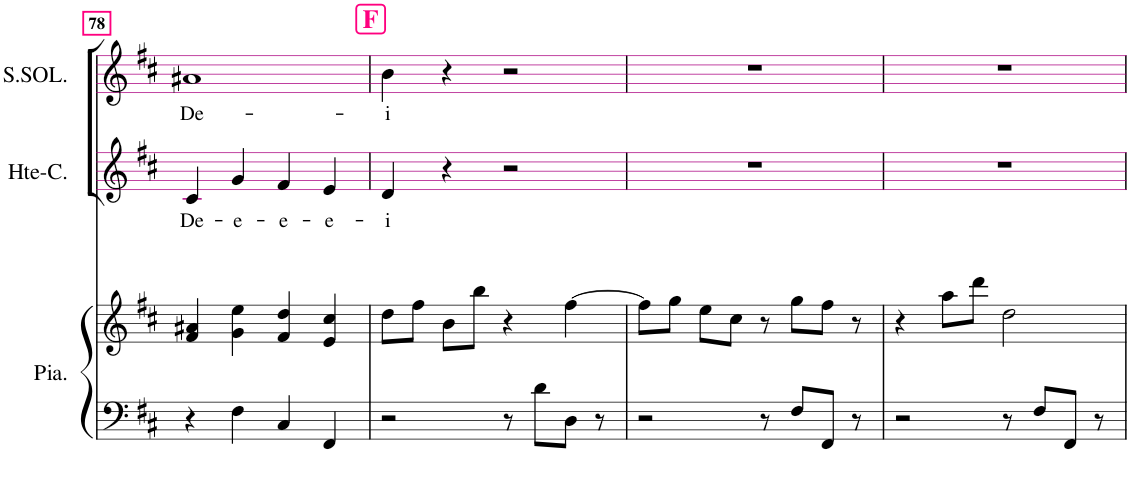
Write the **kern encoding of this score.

**kern	**kern	**kern	**text	**kern	**text
*part3	*part3	*part2	*part2	*part1	*part1
*staff4	*staff3	*staff2	*staff2	*staff1	*staff1
*I"Piano	*	*I"Hte-Contre	*	*I"Soprano Sol.	*
*I'Pia.	*	*I'Hte-C.	*	*I'S.SOL.	*
!!LO:PB:g=z
*clefF4	*clefG2	*clefG2	*	*clefG2	*
*k[f#c#]	*k[f#c#]	*k[f#c#]	*	*k[f#c#]	*
*M4/4	*M4/4	*M4/4	*	*M4/4	*
=78	=78	=78	=78	=78	=78
!	!	!	!LO:LY:b	!	!LO:LY:b
4r	4f#/ 4a#X/	4c#/	De-	1a#X	De-
!	!	!	!LO:LY:b	!	!
4F#\	4g\ 4ee\	4g/	-e-	.	.
!	!	!	!LO:LY:b	!	!
4C#/	4f#/ 4dd/	4f#/	-e-	.	.
!	!	!	!LO:LY:b	!	!
4FF#/	4e/ 4cc#/	4e/	-e-	.	.
!!LO:REH:place=s1:a:B:cj:color=#FF007F:fs=14:t=F
=79	=79	=79	=79	=79	=79
!	!	!	!LO:LY:b	!	!LO:LY:b
2r	8dd\L	4d/	-i	4b\	-i
.	8ff#\J	.	.	.	.
.	8b\L	4r	.	4r	.
.	8bb\J	.	.	.	.
8r	4r	2r	.	2r	.
8d\L	.	.	.	.	.
8D\J	[4ff#\	.	.	.	.
8r	.	.	.	.	.
=80	=80	=80	=80	=80	=80
2r	8ff#\L]	1r	.	1r	.
.	8gg\J	.	.	.	.
.	8ee\L	.	.	.	.
.	8cc#\J	.	.	.	.
8r	8r	.	.	.	.
8F#/L	8gg\L	.	.	.	.
8FF#/J	8ff#\J	.	.	.	.
8r	8r	.	.	.	.
=81	=81	=81	=81	=81	=81
2r	4r	1r	.	1r	.
.	8aa\L	.	.	.	.
.	8ddd\J	.	.	.	.
8r	2dd\	.	.	.	.
8F#/L	.	.	.	.	.
8FF#/J	.	.	.	.	.
8r	.	.	.	.	.
=	=	=	=	=	=
*-	*-	*-	*-	*-	*-
